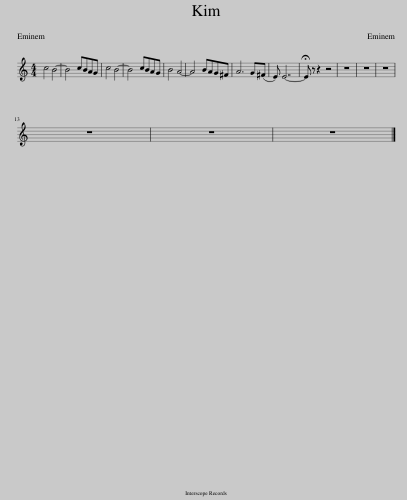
X:1
L:1/8
M:4/4
I:linebreak $
K:C
V:1 treble
V:1
 c4 B4- | B4 cBAG | c4 B4- | B4 cBAG | B4 A4- | %5
 A4 BAG^F | A6 G(^F | E) E7- | !fermata!E z z2 z4 | z8 | %10
 z8 | z8 |$ z8 | z8 | z8 |] %15
